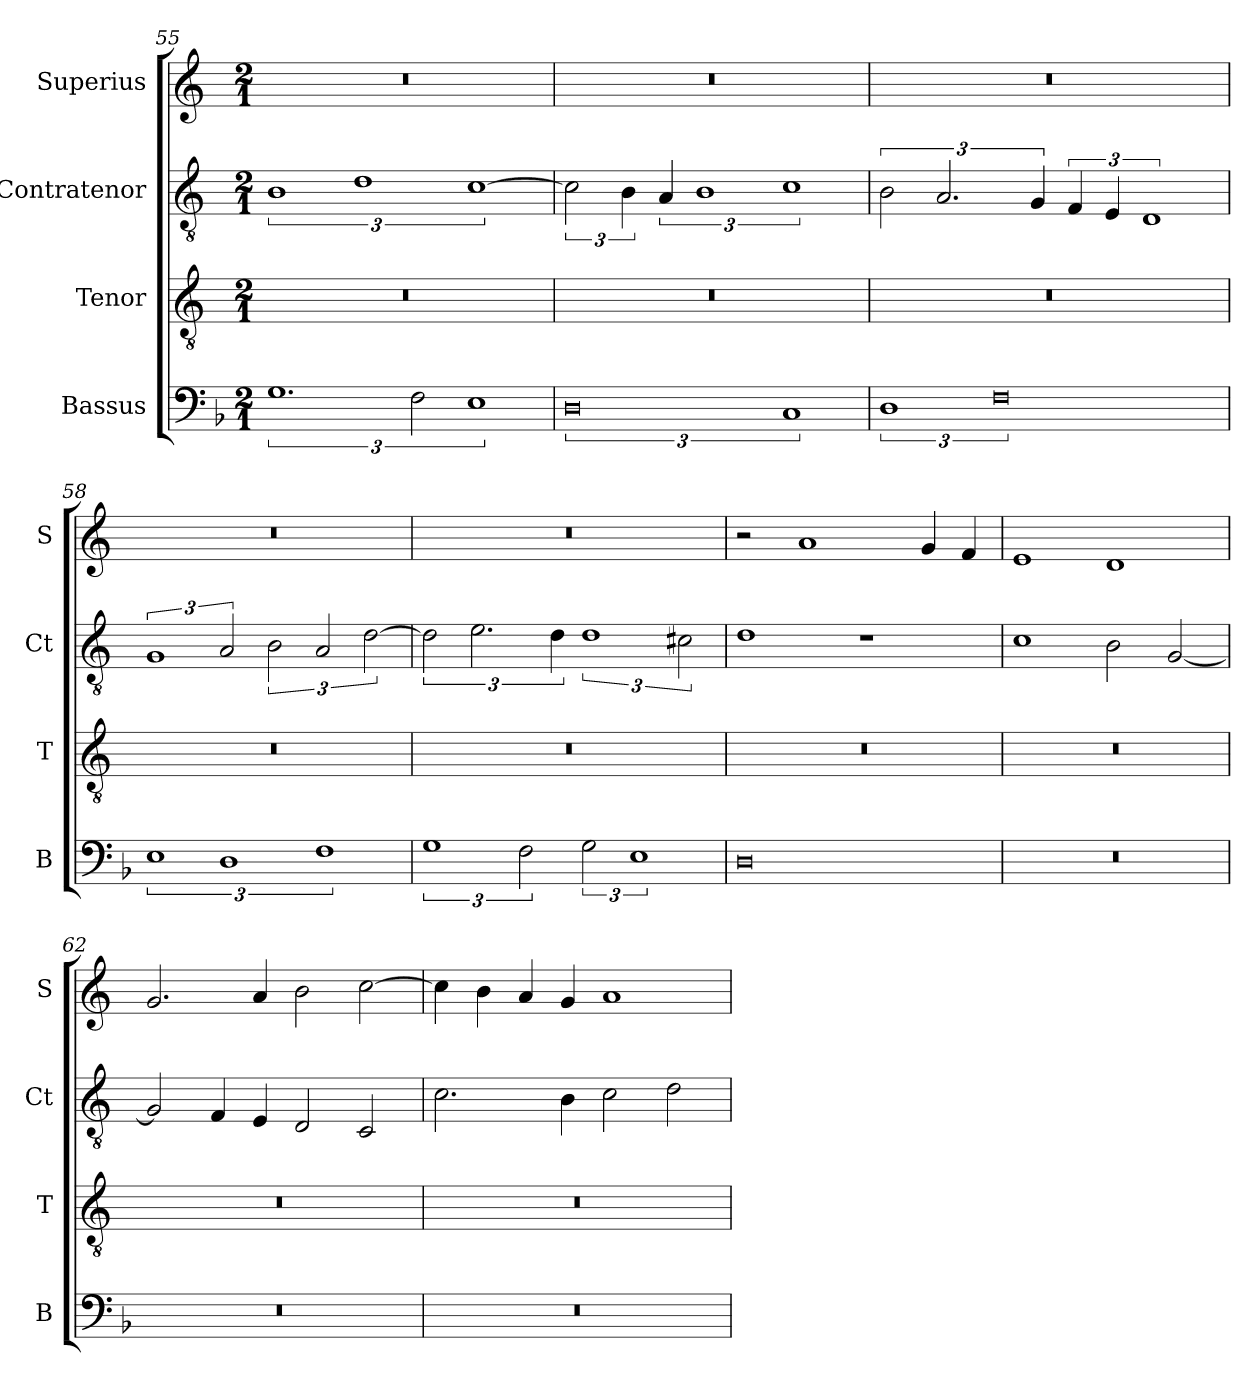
**kern	**kern	**kern	**kern
*part4	*part3	*part2	*part1
*staff4	*staff3	*staff2	*staff1
*I"Bassus	*I"Tenor	*I"Contratenor	*I"Superius
*I'B	*I'T	*I'Ct	*I'S
*clefF4	*clefGv2	*clefGv2	*clefG2
*k[b-]	*k[]	*k[]	*k[]
*M2/1	*M2/1	*M2/1	*M2/1
=55	=55	=55	=55
3%2.G	0r	3%2B	0r
.	.	3%2d	.
3F\	.	.	.
3%2E	.	[3%2c	.
=56	=56	=56	=56
3%4D	0r	3c\]	0r
.	.	6B\	.
.	.	6A/	.
.	.	3%2B	.
3%2C	.	3%2c	.
=57	=57	=57	=57
3%2D	0r	3B\	0r
.	.	3.A/	.
3%4F	.	.	.
.	.	6G/	.
.	.	6F/	.
.	.	6E/	.
.	.	3%2D	.
=58	=58	=58	=58
3%2E	0r	3%2G	0r
3%2D	.	3A/	.
.	.	3B\	.
3%2F	.	3A/	.
.	.	[3d\	.
=59	=59	=59	=59
3%2G	0r	3d\]	0r
.	.	3.e\	.
3F\	.	.	.
.	.	6d\	.
3G\	.	3%2d	.
3%2E	.	.	.
.	.	3c#X\	.
=60	=60	=60	=60
0D	0r	1d	2r
.	.	.	1a
.	.	1r	.
.	.	.	4g/
.	.	.	4f/
=61	=61	=61	=61
0r	0r	1c	1e
.	.	2B\	1d
.	.	[2G/	.
=62	=62	=62	=62
0r	0r	2G/]	2.g/
.	.	4F/	.
.	.	4E/	4a/
.	.	2D/	2b\
.	.	2C/	[2cc\
=63	=63	=63	=63
0r	0r	2.c\	4cc\]
.	.	.	4b\
.	.	.	4a/
.	.	4B\	4g/
.	.	2c\	1a
.	.	2d\	.
=	=	=	=
*-	*-	*-	*-
